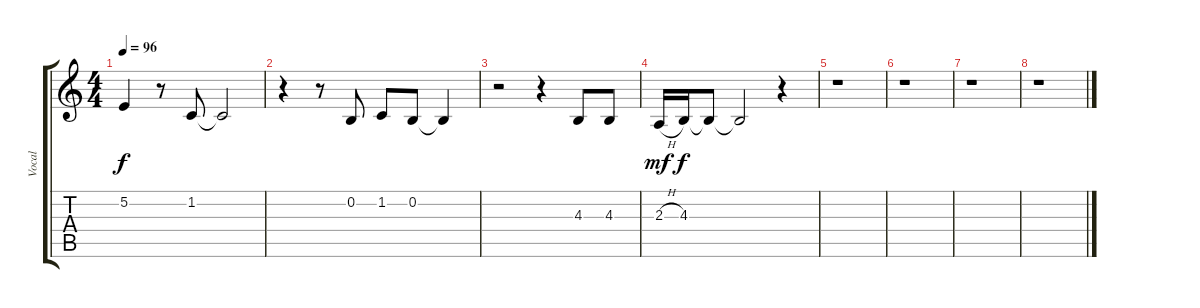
\track ("Vocal" "Vocal") {instrument lead6voice}
\staff {score tabs}
\tuning (E4 B3 G3 D3 A2 E2) {hide}
\ts (4 4)
\tempo 96
\clef g2
\ks c
5.2.4{dy f} r.8 1.2.8 1.2{t}.2 |
r.4 r.8 0.2.8 1.2.8 0.2.8 0.2{t}.4 |
r.2 r.4 4.3.8 4.3.8 |
2.3{h}.16{dy mf} 4.3.16{dy f} 4.3{t}.8 4.3{t}.2 r.4 |
r.1 |
r.1 |
r.1 |
r.1
